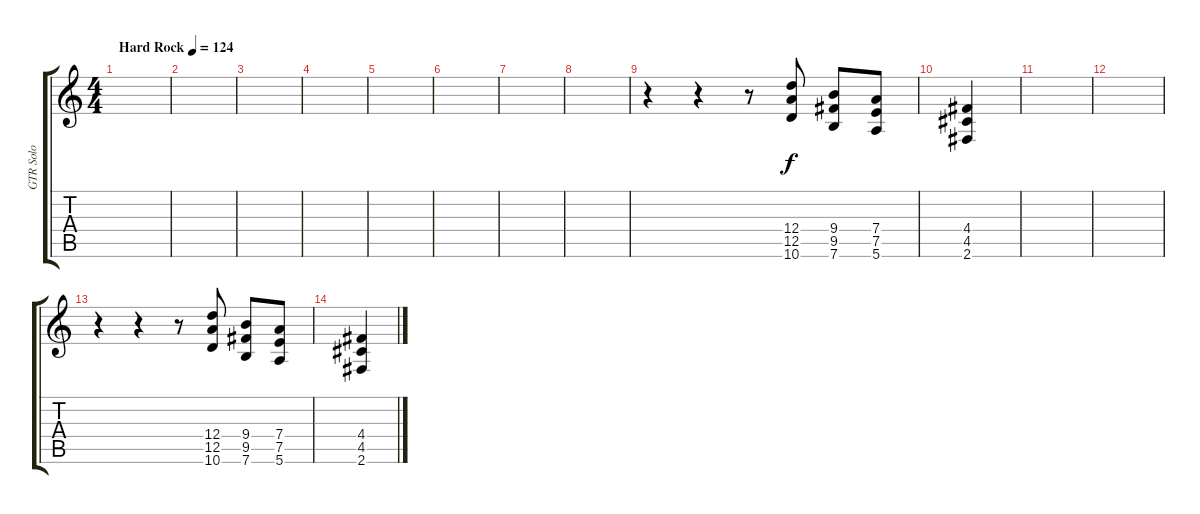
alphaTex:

\track ("GTR Solo" "GTR Solo") {instrument distortionguitar}
\staff {score tabs}
\tuning (E4 B3 G3 D3 A2 E2) {hide}
\ts (4 4)
\tempo (124 "Hard Rock")
\clef g2
\ks c
|
|
|
|
|
|
|
|
r.4 r.4 r.8 (12.4 12.5 10.6).8 (9.4 9.5 7.6).8 (7.4 7.5 5.6).8 |
(4.4 4.5 2.6).4 |
|
|
r.4 r.4 r.8 (12.4 12.5 10.6).8 (9.4 9.5 7.6).8 (7.4 7.5 5.6).8 |
(4.4 4.5 2.6).4
